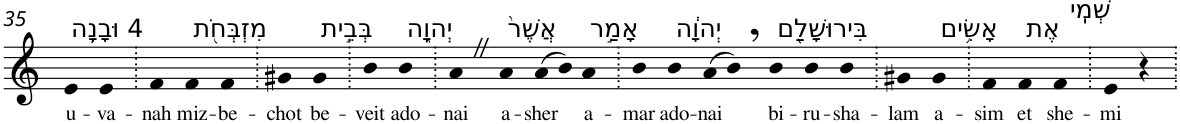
**kern	**text
*part1	*part1
*staff1	*staff1
*I"Piano	*
*I'Pno	*
!!LO:PB:g=z
*clefG2	*
*k[]	*
=35	=35
!LO:TX:a:t=4 וּבָנָ֥ה	!
!	!LO:LY:b
4e	u-
!	!LO:LY:b
4e	-va-
=36.	=36.
!	!LO:LY:b
4f	-nah
!LO:TX:a:t=מִזְבְּחֹ֖ת	!
!	!LO:LY:b
4f	miz-
!	!LO:LY:b
4f	-be-
=37.	=37.
!	!LO:LY:b
4g#X	-chot
!LO:TX:a:t=בְּבֵ֣ית	!
!	!LO:LY:b
4g#	be-
=38.	=38.
!	!LO:LY:b
4b	-veit
!LO:TX:a:t=יְהוָ֑ה	!
!	!LO:LY:b
4b	ado-
=39.	=39.
!	!LO:LY:b
4aZ	-nai
!LO:TX:a:t=אֲשֶׁר֙	!
!	!LO:LY:b
4a	a-
!	!LO:LY:b
(>8a	-sher
8b)	.
!LO:TX:a:t=אָמַ֣ר	!
!	!LO:LY:b
4a	a-
=40.	=40.
!	!LO:LY:b
4b	-mar
!LO:TX:a:t=יְהוָ֔ה	!
!	!LO:LY:b
4b	ado-
!	!LO:LY:b
(>8a	-nai
8b,)	.
!LO:TX:a:t=בִּירוּשָׁלִַ֖ם	!
!	!LO:LY:b
4b	bi-
!	!LO:LY:b
4b	-ru-
!	!LO:LY:b
4b	-sha-
=41.	=41.
!	!LO:LY:b
4g#X	-lam
!LO:TX:a:t=אָשִׂ֥ים	!
!	!LO:LY:b
4g#	a-
=42.	=42.
!	!LO:LY:b
4f	-sim
!LO:TX:a:t=אֶת	!
!	!LO:LY:b
4f	et
!LO:TX:a:t=שְׁמִֽי	!
!	!LO:LY:b
4f	she-
=43.	=43.
!	!LO:LY:b
4e	-mi
4r	.
=.	=.
*-	*-
